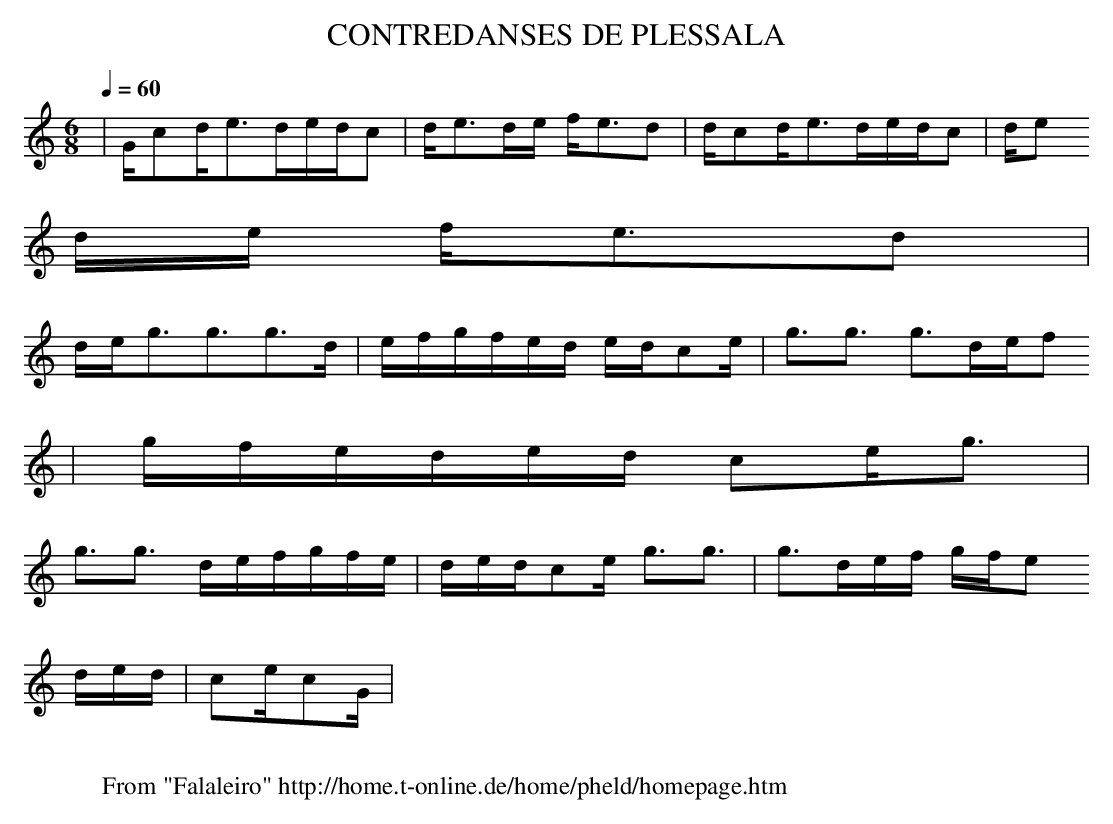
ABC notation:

X:1
T:CONTREDANSES DE PLESSALA
M:6/8
L:1/8
Q:1/4=60
K:C
|G/2cd/2e3/2d/2e/2d/2c|d/2e3/2d/2e/2 f/2e3/2d|d/2cd/2e3/2d/2e/2d/2c|d/2e
3/2d/2e/2 f/2e3/2d|
d/2e/2g3/2g3/2g3/2d/2|e/2f/2g/2f/2e/2d/2 e/2d/2ce/2|g3/2g3/2 g3/2d/2e/2f
/2|g/2f/2e/2d/2e/2d/2 ce/2g3/2|
g3/2g3/2 d/2e/2f/2g/2f/2e/2|d/2e/2d/2ce/2 g3/2g3/2|g3/2d/2e/2f/2 g/2f/2e
/2d/2e/2d/2|ce/2cG/2|
W:
W: From "Falaleiro" http://home.t-online.de/home/pheld/homepage.htm
